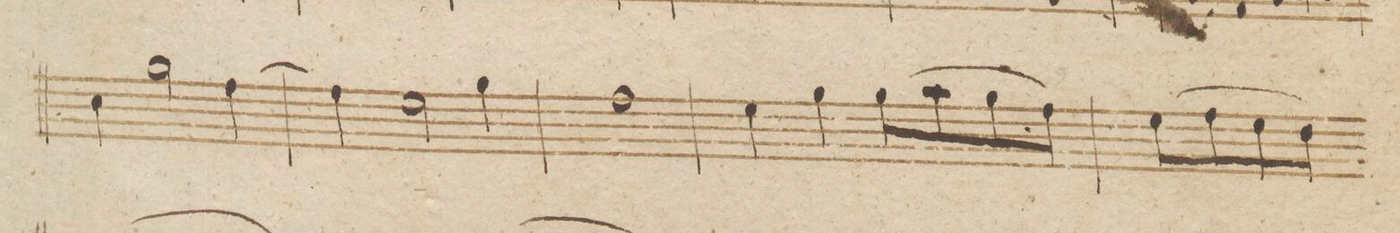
**kern	**dynam
*I"Violino 1mo	*
*clefG2	*
*k[b-]	*
*met(c)	*
*M4/4	*
4cc\	.
2gg\	.
[>4ff\	.
=181	=181
4ff\]	.
2ee\	.
4gg\	.
=182	=182
1ff	.
=183	=183
4ee\	.
4gg\	.
(>8gg\L	.
8aa\	.
8gg\	.
8ff\J)	.
=184	=184
(>8ee\L	.
8ff\	.
8ee\	.
8dd\J)	.
*-	*-
